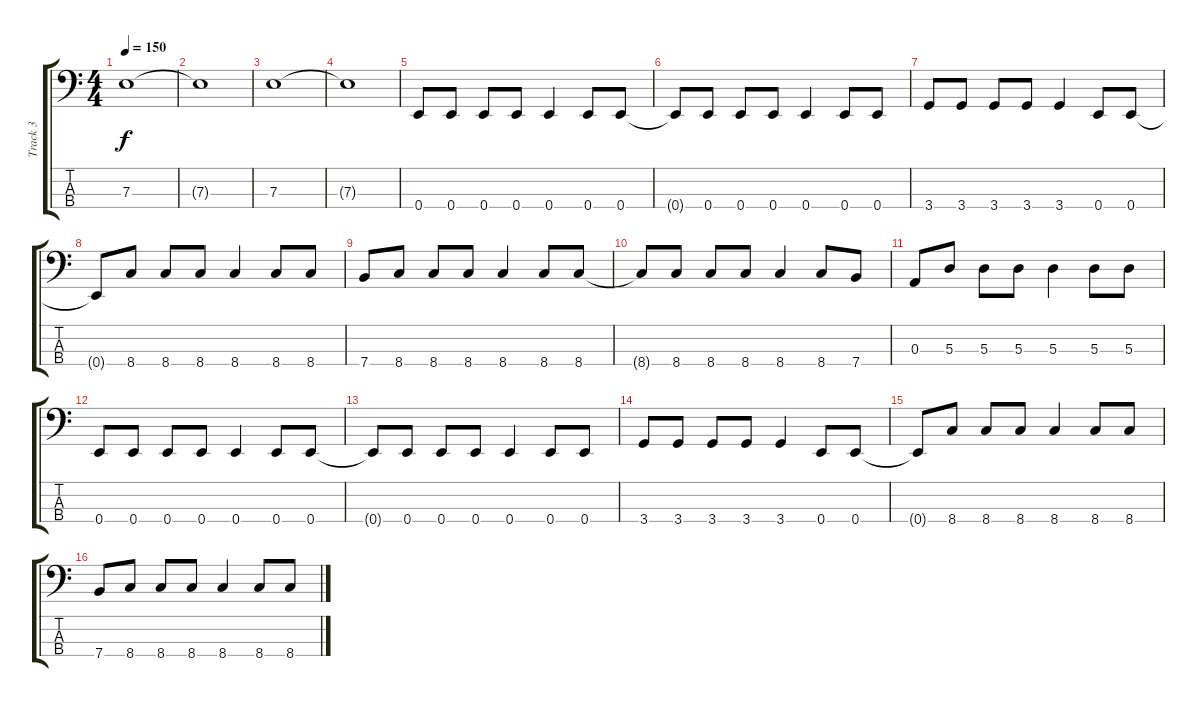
\track ("Track 3" "Track 3") {instrument electricbasspick}
\staff {score tabs}
\tuning (G2 D2 A1 E1) {hide}
\ts (4 4)
\tempo 150
\clef f4
\ks c
7.3.1{dy f} |
7.3{t}.1 |
7.3.1 |
7.3{t}.1 |
0.4.8 0.4.8 0.4.8 0.4.8 0.4.4 0.4.8 0.4.8 |
0.4{t}.8 0.4.8 0.4.8 0.4.8 0.4.4 0.4.8 0.4.8 |
3.4.8 3.4.8 3.4.8 3.4.8 3.4.4 0.4.8 0.4.8 |
0.4{t}.8 8.4.8 8.4.8 8.4.8 8.4.4 8.4.8 8.4.8 |
7.4.8 8.4.8 8.4.8 8.4.8 8.4.4 8.4.8 8.4.8 |
8.4{t}.8 8.4.8 8.4.8 8.4.8 8.4.4 8.4.8 7.4.8 |
0.3.8 5.3.8 5.3.8 5.3.8 5.3.4 5.3.8 5.3.8 |
0.4.8 0.4.8 0.4.8 0.4.8 0.4.4 0.4.8 0.4.8 |
0.4{t}.8 0.4.8 0.4.8 0.4.8 0.4.4 0.4.8 0.4.8 |
3.4.8 3.4.8 3.4.8 3.4.8 3.4.4 0.4.8 0.4.8 |
0.4{t}.8 8.4.8 8.4.8 8.4.8 8.4.4 8.4.8 8.4.8 |
7.4.8 8.4.8 8.4.8 8.4.8 8.4.4 8.4.8 8.4.8
